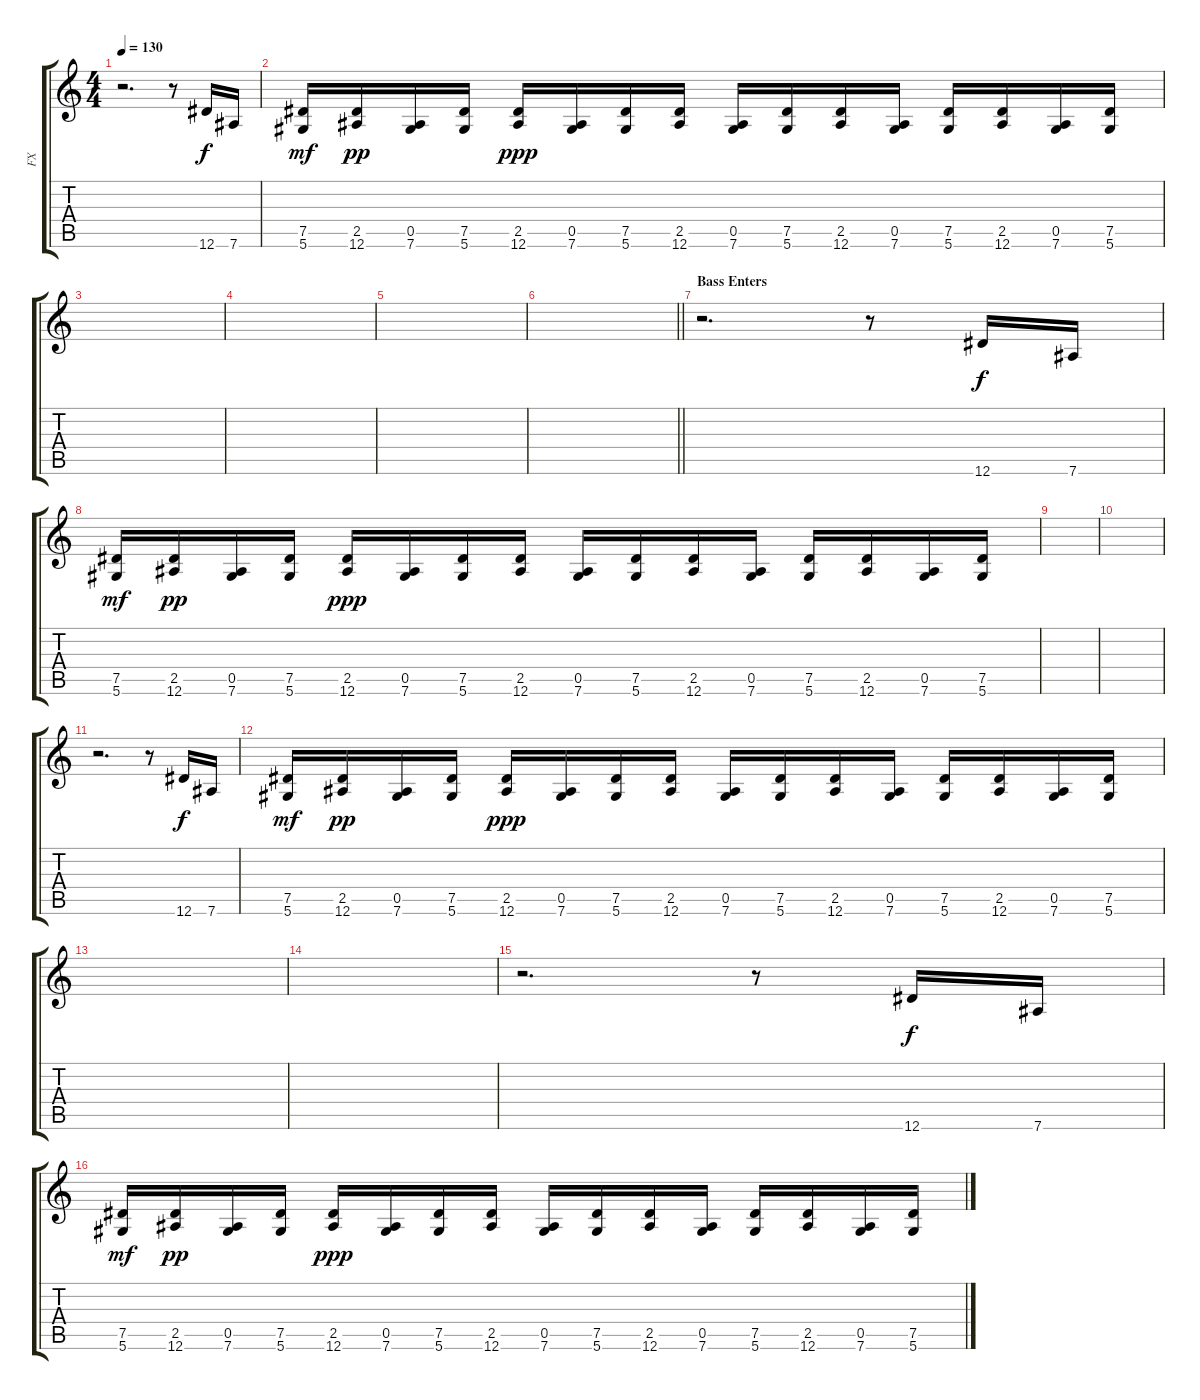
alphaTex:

\track ("FX" "FX") {instrument fx5brightness}
\staff {score tabs}
\tuning (Eb5 Bb4 Gb4 Db4 Ab3 Eb3) {hide}
\ts (4 4)
\tempo 130
\clef g2
\ks c
r.2{d dy ppp} r.8 12.6.16{dy f} 7.6.16 |
(7.5 5.6).16{dy mf} (2.5 12.6).16{dy pp} (0.5 7.6).16 (7.5 5.6).16 (2.5 12.6).16{dy ppp} (0.5 7.6).16 (7.5 5.6).16 (2.5 12.6).16 (0.5 7.6).16 (7.5 5.6).16 (2.5 12.6).16 (0.5 7.6).16 (7.5 5.6).16 (2.5 12.6).16 (0.5 7.6).16 (7.5 5.6).16 |
|
|
|
\barLineRight lightlight
|
\section ("" "Bass Enters")
r.2{d} r.8 12.6.16{dy f} 7.6.16 |
(7.5 5.6).16{dy mf} (2.5 12.6).16{dy pp} (0.5 7.6).16 (7.5 5.6).16 (2.5 12.6).16{dy ppp} (0.5 7.6).16 (7.5 5.6).16 (2.5 12.6).16 (0.5 7.6).16 (7.5 5.6).16 (2.5 12.6).16 (0.5 7.6).16 (7.5 5.6).16 (2.5 12.6).16 (0.5 7.6).16 (7.5 5.6).16 |
|
|
r.2{d} r.8 12.6.16{dy f} 7.6.16 |
(7.5 5.6).16{dy mf} (2.5 12.6).16{dy pp} (0.5 7.6).16 (7.5 5.6).16 (2.5 12.6).16{dy ppp} (0.5 7.6).16 (7.5 5.6).16 (2.5 12.6).16 (0.5 7.6).16 (7.5 5.6).16 (2.5 12.6).16 (0.5 7.6).16 (7.5 5.6).16 (2.5 12.6).16 (0.5 7.6).16 (7.5 5.6).16 |
|
|
r.2{d} r.8 12.6.16{dy f} 7.6.16 |
(7.5 5.6).16{dy mf} (2.5 12.6).16{dy pp} (0.5 7.6).16 (7.5 5.6).16 (2.5 12.6).16{dy ppp} (0.5 7.6).16 (7.5 5.6).16 (2.5 12.6).16 (0.5 7.6).16 (7.5 5.6).16 (2.5 12.6).16 (0.5 7.6).16 (7.5 5.6).16 (2.5 12.6).16 (0.5 7.6).16 (7.5 5.6).16
